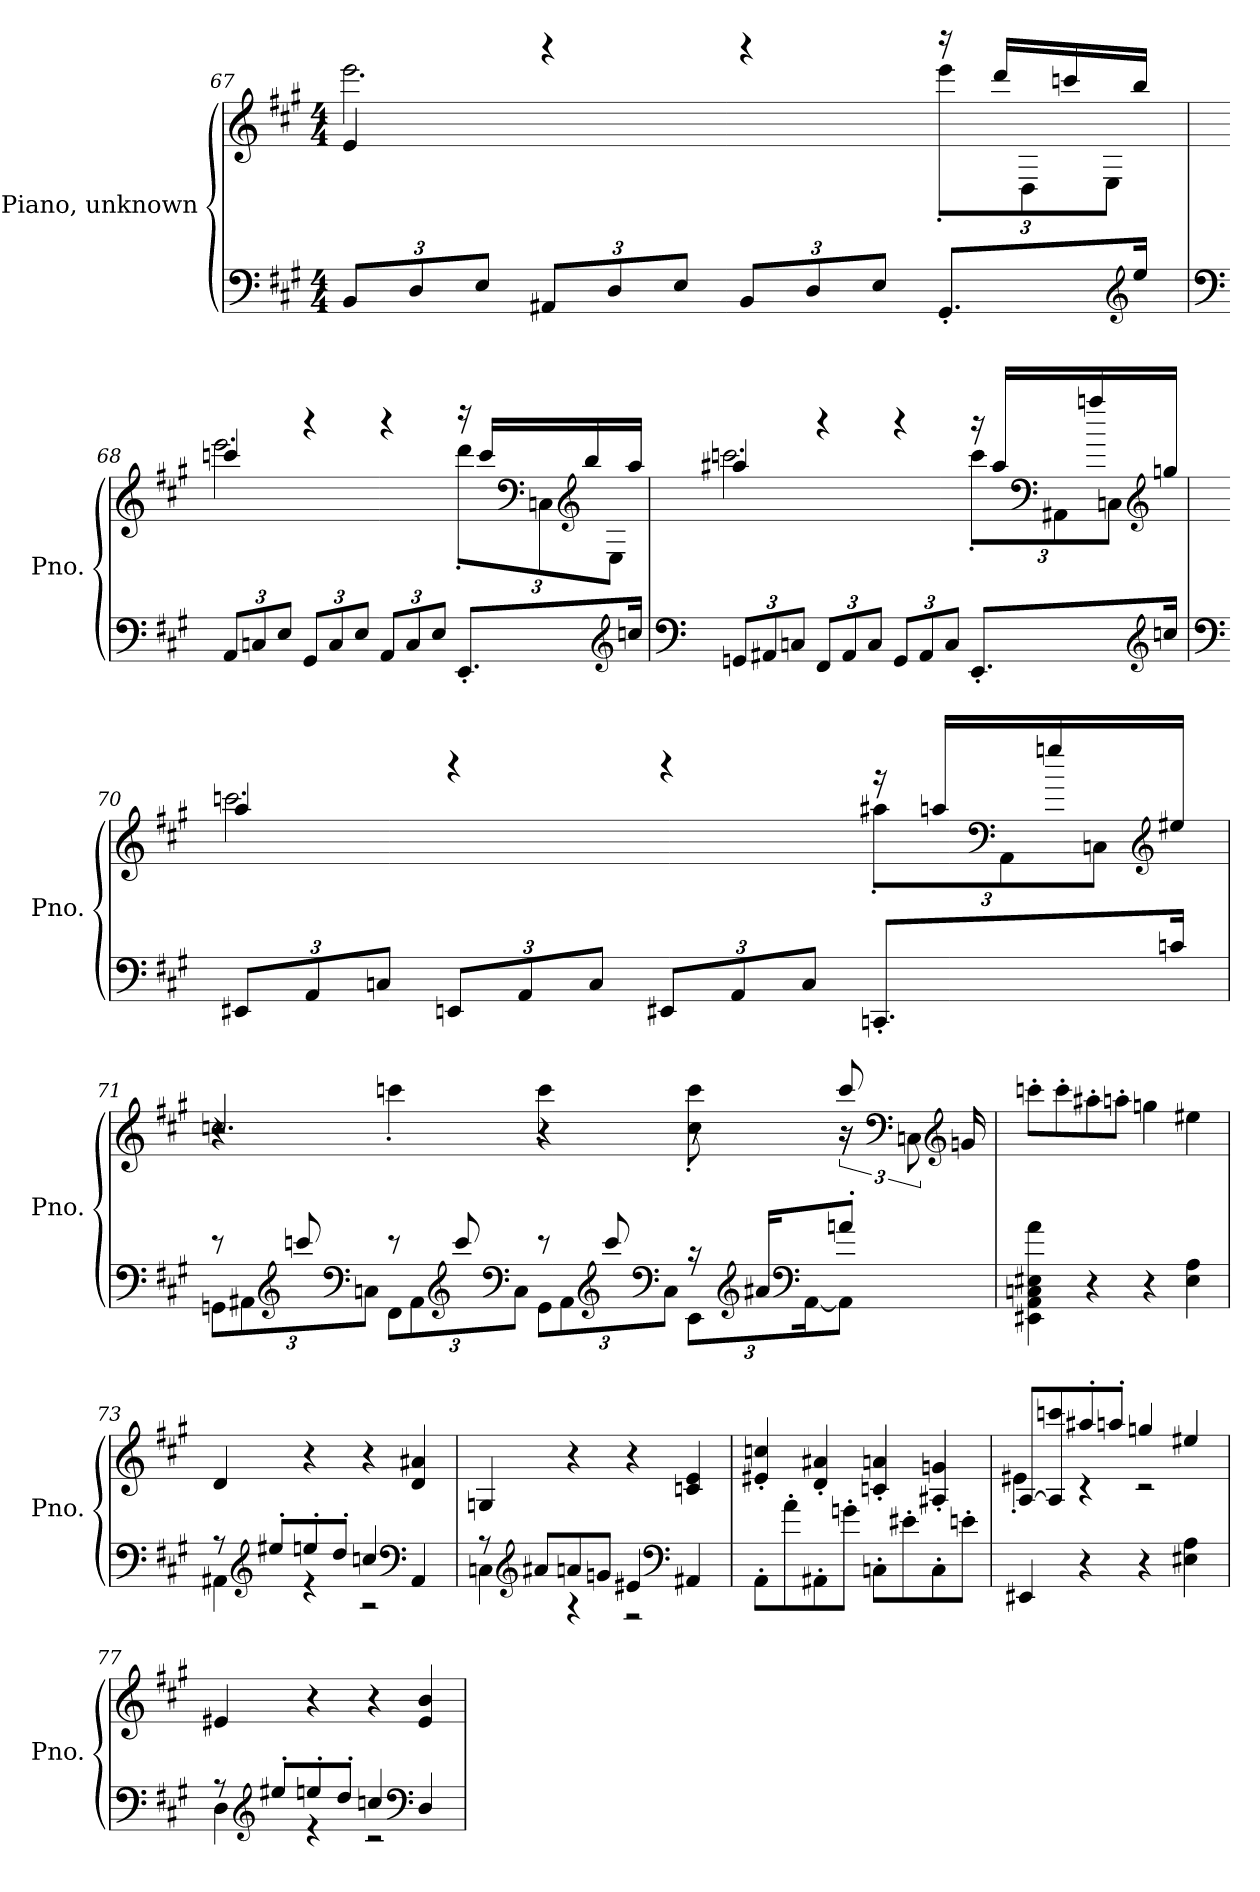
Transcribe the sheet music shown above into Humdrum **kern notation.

**kern	**kern
*part1	*part1
*staff2	*staff1
*I"Piano, unknown	*
*I'Pno.	*
*clefF4	*clefG2
*k[f#c#g#]	*k[f#c#g#]
*M4/4	*M4/4
*Xbrackettup	*
=67	=67
*	*^
12BB/L	4e/	2.eee\
12D/	.	.
12E/J	.	.
12AA#X/L	4r	.
12D/	.	.
12E/J	.	.
12BB/L	4r	.
12D/	.	.
12E/J	.	.
*	*	*Xbrackettup
8.GG#'/L	16r	12eee'\L
.	16ddd/LL	.
.	.	12D\
.	16cccn/	.
.	.	12E\J
*clefG2	*	*
16ee/Jk	16bb/JJ	.
!!LO:LB:g=z	!!
=68	=68	=68
*clefF4	*	*
12AA/L	4cccn/	2.eee\
12Cn/	.	.
12E/J	.	.
12GG#/L	4r	.
12C/	.	.
12E/J	.	.
12AA/L	4r	.
12C/	.	.
12E/J	.	.
8.EE'/L	16r	12ddd'\L
.	16ccc/LL	.
*	*clefF4	*
.	.	12Cn\
*	*clefG2	*
.	16bb/	.
.	.	12E\J
*clefG2	*	*
16ccn/Jk	16aa/JJ	.
!!LO:LB:g=z	!!
=69	=69	=69
*clefF4	*	*
12GGn/L	4aa#X/	2.cccn\
12AA#X/	.	.
12Cn/J	.	.
12FF#/L	4r	.
12AA#/	.	.
12C/J	.	.
12GG/L	4r	.
12AA#/	.	.
12C/J	.	.
8.EE'/L	16r	12ccc'\L
.	16aa#/LL	.
*	*clefF4	*
.	.	12AA#X\
.	16aan/	.
.	.	12Cn\J
*clefG2	*clefG2	*
16ccn/Jk	16ggn/JJ	.
!!LO:LB:g=z	!!
=70	=70	=70
*clefF4	*	*
12EE#X/L	4aa/	2.cccn\
12AA/	.	.
12Cn/J	.	.
12EEn/L	4r	.
12AA/	.	.
12C/J	.	.
12EE#X/L	4r	.
12AA/	.	.
12C/J	.	.
8.CCn'/L	16r	12aa#X'\L
.	16aan/LL	.
*	*clefF4	*
.	.	12AA\
.	16ggn/	.
.	.	12Cn\J
*	*clefG2	*
16cn/Jk	16ee#X/JJ	.
!!LO:LB:g=z
=71	=71	=71
*^	*	*^
8r	12GGn\L	2r	4r	2.ccn/
.	12AA#X\	.	.	.
*clefG2	*	*	*	*
8cccn/	.	.	.	.
*clefF4	*	*	*	*
.	12Cn\J	.	.	.
8r	12FF#\L	.	4cccn'\	.
.	12AA#\	.	.	.
*clefG2	*	*	*	*
8ccc/	.	.	.	.
*clefF4	*	*	*	*
.	12C\J	.	.	.
8r	12GG\L	4r	4ccc'\	.
.	12AA#\	.	.	.
*clefG2	*	*	*	*
8ccc/	.	.	.	.
*clefF4	*	*	*	*
.	12C\J	.	.	.
16r	12EE\L	8r	8cc\' 8ccc\'	8r
*clefG2	*	*	*	*
16a#X/KL	.	.	.	.
*clefF4	*	*	*	*
.	[24AA#\K	.	.	.
*	*	*	*brackettup	*
8an'/J	8AA#\J]	8ccc/	24r	16r
*	*	*clefF4	*	*
.	.	.	12Cn\	.
*	*	*clefG2	*	*
.	.	.	.	16gn/
*v	*v	*	*	*
*	*v	*v	*v
!!LO:PB:g=z
=72	=72
4EE#X\ 4AA\ 4Cn\ 4E#X\ 4a\	8cccn'\L
.	8ccc'\
4r	8aa#X'\
.	8aan'\J
4r	4ggn\
4E#\ 4A\	4ee#X\
=73	=73
*^	*
8r	4AA#X\	4d/
*clefG2	*	*
8ee#X'/L	.	.
8een'/	4r	4r
8dd'/J	.	.
4ccn/	2r	4r
*clefF4	*	*
4AA#/	.	4d/ 4a#X/
=74	=74	=74
8r	4Cn\	4Gn/
*clefG2	*	*
8a#X/L	.	.
8an/	4r	4r
8gn/J	.	.
4e#X/	2r	4r
*clefF4	*	*
4AA#X/	.	4cn/ 4e/
*v	*v	*
!!LO:LB:g=z
=75	=75
8AA'\L	4e#X/' 4ccn/'
8a'\	.
8AA#X'\	4d/' 4a#X/'
8gn'\J	.
8Cn'\L	4cn/' 4an/'
8e#X'\	.
8C'\	4A#X/' 4gn/'
8en'\J	.
=76	=76
*	*^
4EE#X/	[8A/L	4e#X'\
.	8A/] 8cccn/	.
4r	8aa#X'/	4r
.	8aan'/J	.
4r	4ggn/	2r
4E#X\ 4A\	4ee#X/	.
*	*v	*v
=77	=77
*^	*
8r	4D\	4e#X/
*clefG2	*	*
8ee#X'/L	.	.
8een'/	4r	4r
8dd'/J	.	.
4ccn/	2r	4r
*clefF4	*	*
4D/	.	4e#/ 4b/
*v	*v	*
=	=
*-	*-
